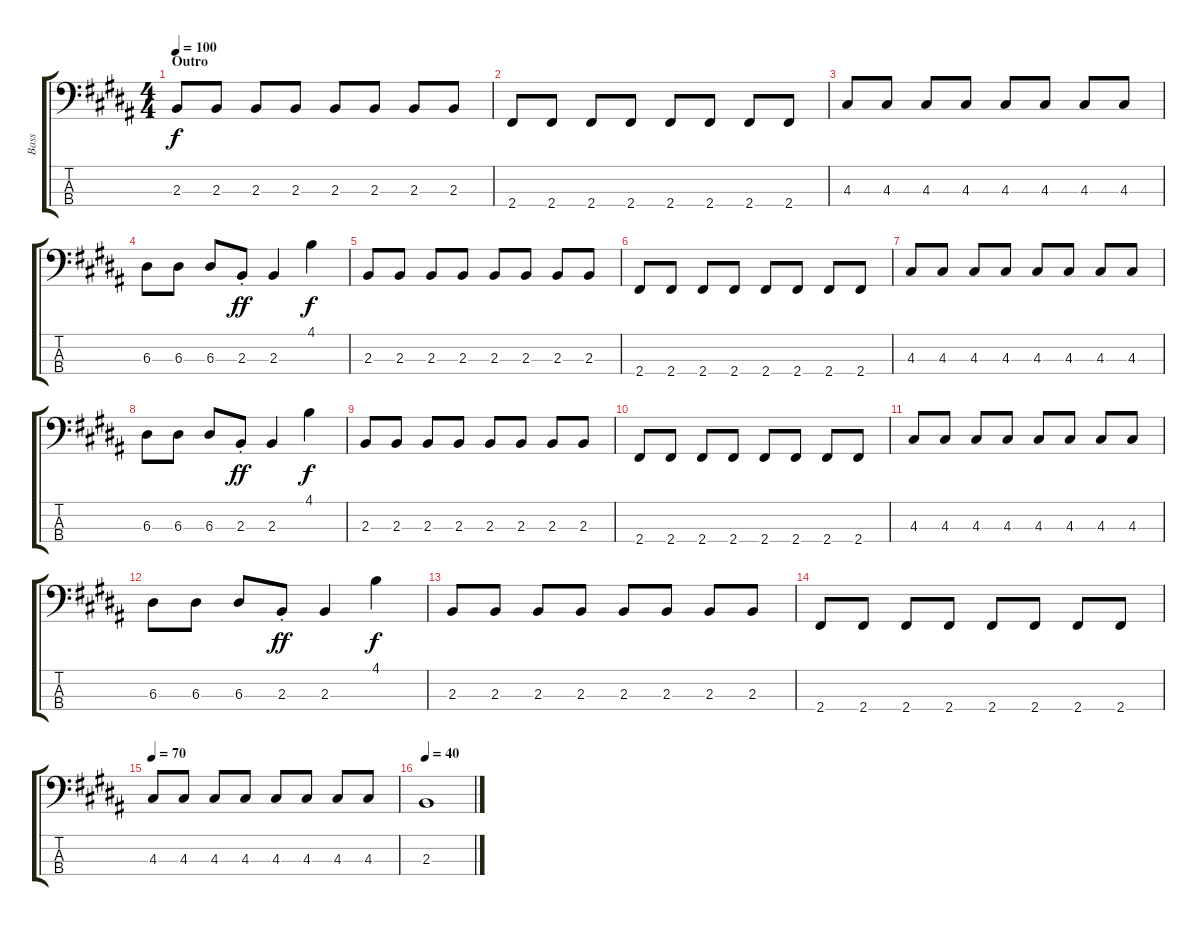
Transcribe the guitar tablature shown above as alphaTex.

\track ("Bass" "Bass") {instrument electricbassfinger}
\staff {score tabs}
\tuning (G2 D2 A1 E1) {hide}
\ts (4 4)
\section ("" "Outro")
\tempo 100
\clef f4
\ks b
2.3.8{dy f} 2.3.8 2.3.8 2.3.8 2.3.8 2.3.8 2.3.8 2.3.8 |
2.4.8 2.4.8 2.4.8 2.4.8 2.4.8 2.4.8 2.4.8 2.4.8 |
4.3.8 4.3.8 4.3.8 4.3.8 4.3.8 4.3.8 4.3.8 4.3.8 |
6.3.8 6.3.8 6.3.8 2.3{st}.8{dy ff} 2.3.4 4.1.4{dy f} |
2.3.8 2.3.8 2.3.8 2.3.8 2.3.8 2.3.8 2.3.8 2.3.8 |
2.4.8 2.4.8 2.4.8 2.4.8 2.4.8 2.4.8 2.4.8 2.4.8 |
4.3.8 4.3.8 4.3.8 4.3.8 4.3.8 4.3.8 4.3.8 4.3.8 |
6.3.8 6.3.8 6.3.8 2.3{st}.8{dy ff} 2.3.4 4.1.4{dy f} |
2.3.8 2.3.8 2.3.8 2.3.8 2.3.8 2.3.8 2.3.8 2.3.8 |
2.4.8 2.4.8 2.4.8 2.4.8 2.4.8 2.4.8 2.4.8 2.4.8 |
4.3.8 4.3.8 4.3.8 4.3.8 4.3.8 4.3.8 4.3.8 4.3.8 |
6.3.8 6.3.8 6.3.8 2.3{st}.8{dy ff} 2.3.4 4.1.4{dy f} |
2.3.8 2.3.8 2.3.8 2.3.8 2.3.8 2.3.8 2.3.8 2.3.8 |
2.4.8 2.4.8 2.4.8 2.4.8 2.4.8 2.4.8 2.4.8 2.4.8 |
\tempo 70
4.3.8 4.3.8 4.3.8 4.3.8 4.3.8 4.3.8 4.3.8 4.3.8 |
\tempo 40
2.3.1
